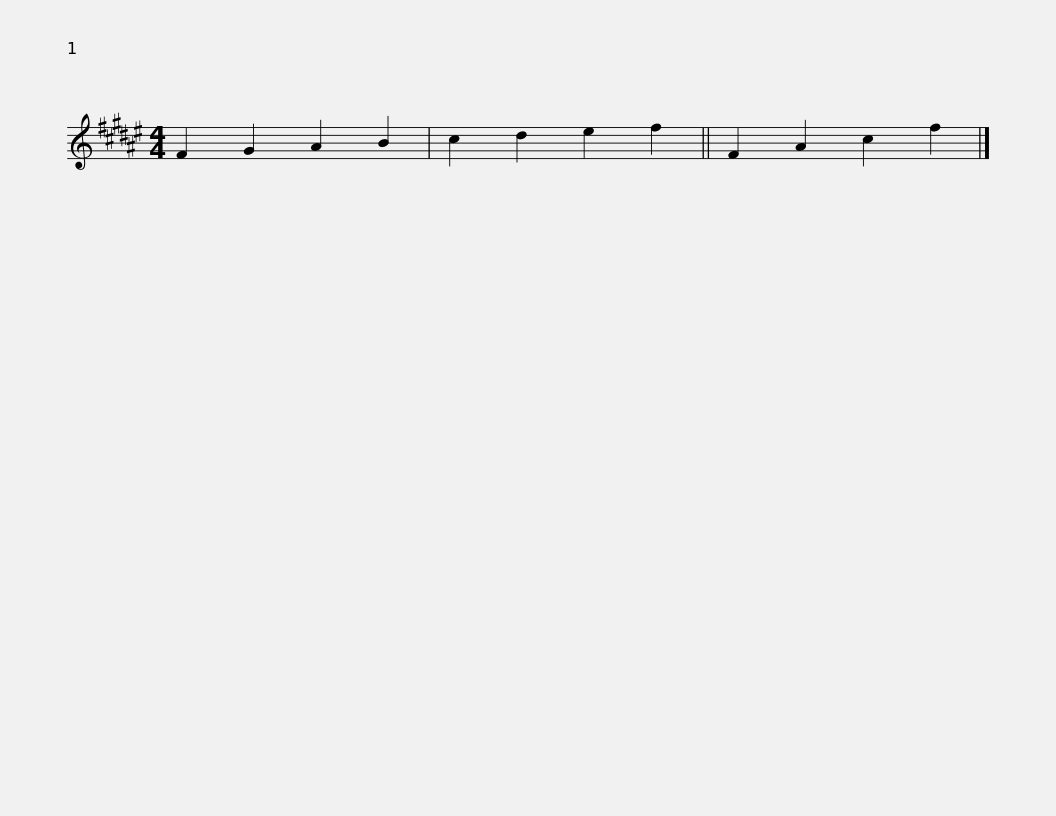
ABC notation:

X:1
L:1/8
M:4/4
I:linebreak $
K:F#
V:1 treble
V:1
 F2 G2 A2 B2 | c2 d2 e2 f2 || F2 A2 c2 f2 |] %3
